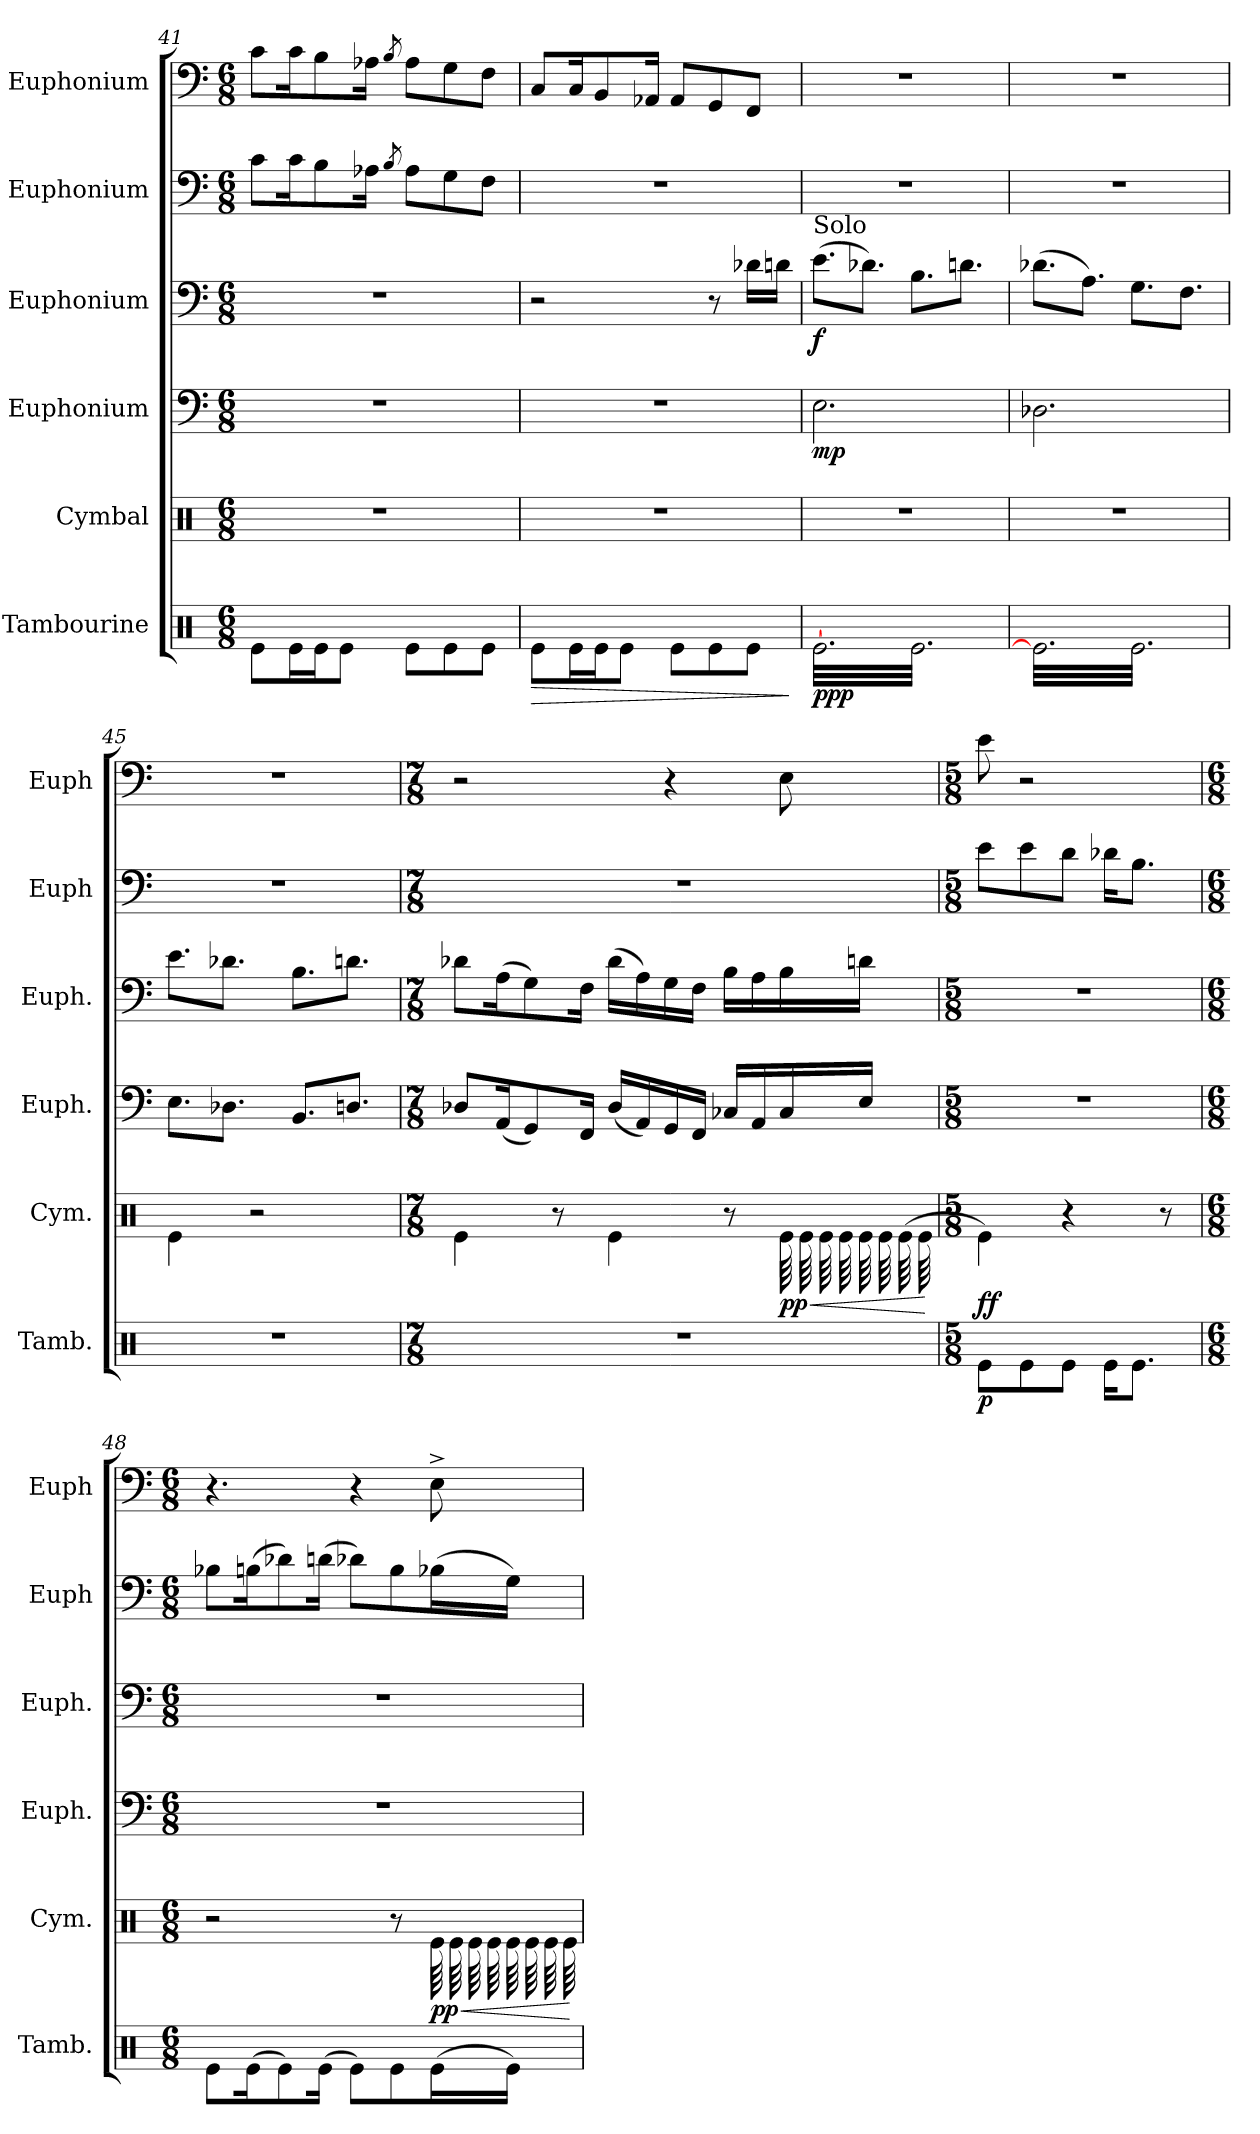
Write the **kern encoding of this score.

**kern	**dynam	**kern	**dynam	**kern	**dynam	**kern	**dynam	**kern	**kern
*part6	*part6	*part5	*part5	*part4	*part4	*part3	*part3	*part2	*part1
*staff6	*staff6	*staff5	*staff5	*staff4	*staff4	*staff3	*staff3	*staff2	*staff1
*I"Tambourine	*	*I"Cymbal	*	*I"Euphonium	*	*I"Euphonium	*	*I"Euphonium	*I"Euphonium
*I'Tamb.	*	*I'Cym.	*	*I'Euph.	*	*I'Euph.	*	*I'Euph	*I'Euph
*clefX	*	*clefX	*	*clefF4	*	*clefF4	*	*clefF4	*clefF4
*k[]	*	*k[]	*	*k[]	*	*k[]	*	*k[]	*k[]
*M6/8	*	*M6/8	*	*M6/8	*	*M6/8	*	*M6/8	*M6/8
=41	=41	=41	=41	=41	=41	=41	=41	=41	=41
8Re\L	.	2.r	.	2.r	.	2.r	.	8c\L	8c\L
16Re\L	.	.	.	.	.	.	.	16c\K	16c\K
16Re\J	.	.	.	.	.	.	.	8B\	8B\
8Re\J	.	.	.	.	.	.	.	.	.
.	.	.	.	.	.	.	.	16A-X\Jk	16A-X\Jk
.	.	.	.	.	.	.	.	8qB/	8qB/
8Re\L	.	.	.	.	.	.	.	8A-\L	8A-\L
8Re\	.	.	.	.	.	.	.	8G\	8G\
8Re\J	.	.	.	.	.	.	.	8F\J	8F\J
=42	=42	=42	=42	=42	=42	=42	=42	=42	=42
!	!LO:HP:b	!	!	!	!	!	!	!	!
8Re\L	>	2.r	.	2.r	.	2r	.	2.r	8C/L
16Re\L	.	.	.	.	.	.	.	.	16C/K
16Re\J	.	.	.	.	.	.	.	.	8BB/
8Re\J	.	.	.	.	.	.	.	.	.
.	.	.	.	.	.	.	.	.	16AA-X/Jk
8Re\L	.	.	.	.	.	.	.	.	8AA-/L
8Re\	.	.	.	.	.	8r	.	.	8GG/
8Re\J	.	.	.	.	.	16d-X\LL	.	.	8FF/J
.	.	.	.	.	.	16dn\JJ	.	.	.
.	]	.	.	.	.	.	.	.	.
!!LO:LB:g=z
=43	=43	=43	=43	=43	=43	=43	=43	=43	=43
!	!	!	!	!	!	!LO:TX:a:t=Solo	!	!	!
!	!LO:DY:b	!	!	!	!LO:DY:b	!	!LO:DY:b	!	!
*tremolo	*	*	*	*	*	*	*	*	*
[32Re\LLL	ppp	2.r	.	2.E\	mp	(>8.e\L	f	2.r	2.r
32Re\	.	.	.	.	.	.	.	.	.
32Re\	.	.	.	.	.	.	.	.	.
32Re\	.	.	.	.	.	.	.	.	.
32Re\	.	.	.	.	.	.	.	.	.
32Re\	.	.	.	.	.	.	.	.	.
32Re\	.	.	.	.	.	8.d-X\J)	.	.	.
32Re\	.	.	.	.	.	.	.	.	.
32Re\	.	.	.	.	.	.	.	.	.
32Re\	.	.	.	.	.	.	.	.	.
32Re\	.	.	.	.	.	.	.	.	.
32Re\	.	.	.	.	.	.	.	.	.
32Re\	.	.	.	.	.	8.B\L	.	.	.
32Re\	.	.	.	.	.	.	.	.	.
32Re\	.	.	.	.	.	.	.	.	.
32Re\	.	.	.	.	.	.	.	.	.
32Re\	.	.	.	.	.	.	.	.	.
32Re\	.	.	.	.	.	.	.	.	.
32Re\	.	.	.	.	.	8.dn\J	.	.	.
32Re\	.	.	.	.	.	.	.	.	.
32Re\	.	.	.	.	.	.	.	.	.
32Re\	.	.	.	.	.	.	.	.	.
32Re\	.	.	.	.	.	.	.	.	.
32Re\JJJ	.	.	.	.	.	.	.	.	.
=44	=44	=44	=44	=44	=44	=44	=44	=44	=44
32Re\]LLL	.	2.r	.	2.D-X\	.	(>8.d-X\L	.	2.r	2.r
32Re\	.	.	.	.	.	.	.	.	.
32Re\	.	.	.	.	.	.	.	.	.
32Re\	.	.	.	.	.	.	.	.	.
32Re\	.	.	.	.	.	.	.	.	.
32Re\	.	.	.	.	.	.	.	.	.
32Re\	.	.	.	.	.	8.A\J)	.	.	.
32Re\	.	.	.	.	.	.	.	.	.
32Re\	.	.	.	.	.	.	.	.	.
32Re\	.	.	.	.	.	.	.	.	.
32Re\	.	.	.	.	.	.	.	.	.
32Re\	.	.	.	.	.	.	.	.	.
32Re\	.	.	.	.	.	8.G\L	.	.	.
32Re\	.	.	.	.	.	.	.	.	.
32Re\	.	.	.	.	.	.	.	.	.
32Re\	.	.	.	.	.	.	.	.	.
32Re\	.	.	.	.	.	.	.	.	.
32Re\	.	.	.	.	.	.	.	.	.
32Re\	.	.	.	.	.	8.F\J	.	.	.
32Re\	.	.	.	.	.	.	.	.	.
32Re\	.	.	.	.	.	.	.	.	.
32Re\	.	.	.	.	.	.	.	.	.
32Re\	.	.	.	.	.	.	.	.	.
32Re\JJJ	.	.	.	.	.	.	.	.	.
*Xtremolo	*	*	*	*	*	*	*	*	*
=45	=45	=45	=45	=45	=45	=45	=45	=45	=45
2.r	.	4Re\	.	8.E\L	.	8.e\L	.	2.r	2.r
.	.	.	.	8.D-X\J	.	8.d-X\J	.	.	.
.	.	2r	.	.	.	.	.	.	.
.	.	.	.	8.BB/L	.	8.B\L	.	.	.
.	.	.	.	8.Dn/J	.	8.dn\J	.	.	.
=46	=46	=46	=46	=46	=46	=46	=46	=46	=46
*M7/8	*	*M7/8	*	*M7/8	*	*M7/8	*	*M7/8	*M7/8
2..r	.	4Re\	.	8D-X/L	.	8d-X\L	.	2..r	2r
.	.	.	.	(<16AA/K	.	(>16A\K	.	.	.
.	.	.	.	8GG/)	.	8G\)	.	.	.
.	.	8r	.	.	.	.	.	.	.
.	.	.	.	16FF/Jk	.	16F\Jk	.	.	.
.	.	4Re\	.	(<16D-/LL	.	(>16d-\LL	.	.	.
.	.	.	.	16AA/)	.	16A\)	.	.	.
.	.	.	.	16GG/	.	16G\	.	.	4r
.	.	.	.	16FF/JJ	.	16F\JJ	.	.	.
.	.	8r	.	16C-X/LL	.	16B\LL	.	.	.
.	.	.	.	16AA/	.	16A\	.	.	.
!	!	!	!LO:HP:b	!	!	!	!	!	!
!	!	!	!LO:DY:n=1:b	!	!	!	!	!	!
*	*	*tremolo	*	*	*	*	*	*	*
.	.	(>64Re\	< pp	16C-/	.	16B\	.	.	8E\
.	.	(>64Re\	.	.	.	.	.	.	.
.	.	(>64Re\	.	.	.	.	.	.	.
.	.	(>64Re\	.	.	.	.	.	.	.
.	.	(>64Re\	.	16E/JJ	.	16dn\JJ	.	.	.
.	.	(>64Re\	.	.	.	.	.	.	.
.	.	(>64Re\	.	.	.	.	.	.	.
.	.	64Re\	.	.	.	.	.	.	.
*	*	*Xtremolo	*	*	*	*	*	*	*
.	.	.	[	.	.	.	.	.	.
!!LO:PB:g=z
=47	=47	=47	=47	=47	=47	=47	=47	=47	=47
*M5/8	*	*M5/8	*	*M5/8	*	*M5/8	*	*M5/8	*M5/8
!	!LO:DY:b	!	!LO:DY:b	!	!	!	!	!	!
8Re\L	p	4Re\)	ff	8%5r	.	8%5r	.	8e\L	8e\
8Re\	.	.	.	.	.	.	.	8e\	2r
8Re\J	.	4r	.	.	.	.	.	8d\J	.
16Re\KL	.	.	.	.	.	.	.	16d-X\KL	.
8.Re\J	.	.	.	.	.	.	.	8.B\J	.
.	.	8r	.	.	.	.	.	.	.
=48	=48	=48	=48	=48	=48	=48	=48	=48	=48
*M6/8	*	*M6/8	*	*M6/8	*	*M6/8	*	*M6/8	*M6/8
8Re\L	.	2r	.	2.r	.	2.r	.	8B-X\L	4.r
(>16Re\K	.	.	.	.	.	.	.	(>16Bn\K	.
8Re\)	.	.	.	.	.	.	.	8d-X\)	.
(>16Re\Jk	.	.	.	.	.	.	.	(>16dn\Jk	.
8Re\L)	.	.	.	.	.	.	.	8d-X\L)	4r
8Re\	.	8r	.	.	.	.	.	8B\	.
!	!	!	!LO:HP:b	!	!	!	!	!	!
!	!	!	!LO:DY:n=1:b	!	!	!	!	!	!
*	*	*tremolo	*	*	*	*	*	*	*
(>16Re\L	.	64Re\	< pp	.	.	.	.	(>16B-X\L	8E^\
.	.	64Re\	.	.	.	.	.	.	.
.	.	64Re\	.	.	.	.	.	.	.
.	.	64Re\	.	.	.	.	.	.	.
16Re\JJ)	.	64Re\	.	.	.	.	.	16G\JJ)	.
.	.	64Re\	.	.	.	.	.	.	.
.	.	64Re\	.	.	.	.	.	.	.
.	.	64Re\	.	.	.	.	.	.	.
*	*	*Xtremolo	*	*	*	*	*	*	*
.	.	.	[	.	.	.	.	.	.
=	=	=	=	=	=	=	=	=	=
*-	*-	*-	*-	*-	*-	*-	*-	*-	*-
